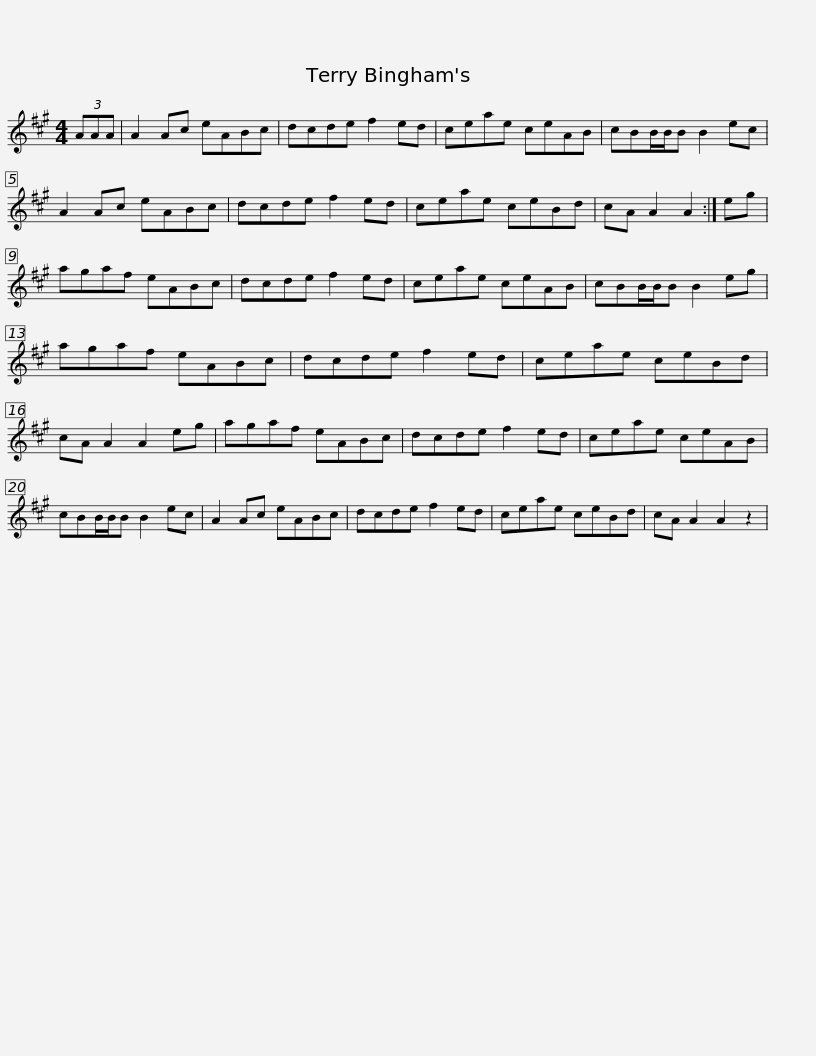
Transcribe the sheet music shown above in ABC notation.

X:1
L:1/8
M:4/4
I:linebreak $
K:A
V:1 treble
V:1
 (3AAA | A2 Ac eABc | dcde f2 ed | ceae ceAB | cBB/B/B B2 ec | %5
 A2 Ac eABc |$ dcde f2 ed | ceae ceBd | cA A2 A2 :| eg | %10
 agaf eABc | dcde f2 ed |$ ceae ceAB | cBB/B/B B2 eg | agaf eABc | %15
 dcde f2 ed | ceae ceBd | cA A2 A2 eg |$ agaf eABc | dcde f2 ed | %20
 ceae ceAB | cBB/B/B B2 ec | A2 Ac eABc | dcde f2 ed |$ ceae ceBd | %25
 cA A2 A2 z2 | %26
